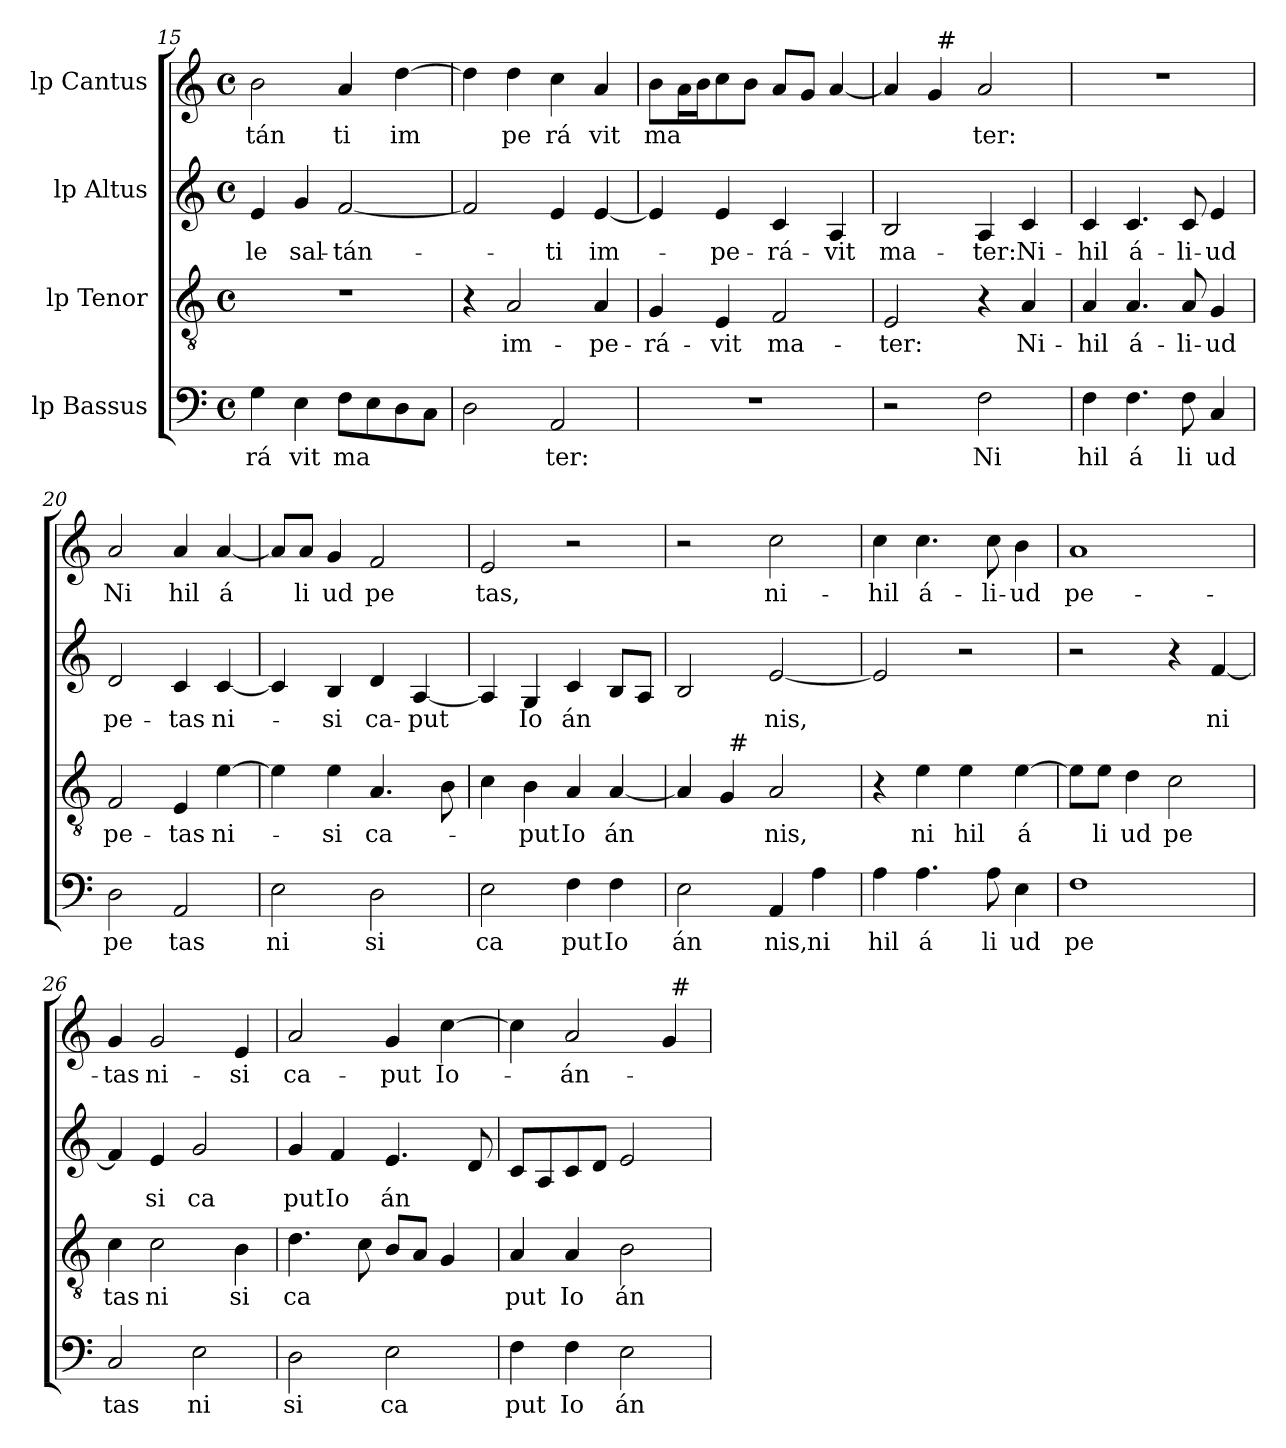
**kern	**text	**kern	**text	**kern	**text	**kern	**text
*part4	*part4	*part3	*part3	*part2	*part2	*part1	*part1
*staff4	*staff4	*staff3	*staff3	*staff2	*staff2	*staff1	*staff1
*I"lp Bassus	*	*I"lp Tenor	*	*I"lp Altus	*	*I"lp Cantus	*
!!LO:LB:g=z
*clefF4	*	*clefGv2	*	*clefG2	*	*clefG2	*
*M4/4	*	*M4/4	*	*M4/4	*	*M4/4	*
*met(c)	*	*met(c)	*	*met(c)	*	*met(c)	*
=15	=15	=15	=15	=15	=15	=15	=15
!	!LO:LY:b:cj	!	!	!	!LO:LY:b:cj	!	!LO:LY:b:cj
4G\	rá	1r	.	4e/	le	2b\	tán
!	!LO:LY:b:cj	!	!	!	!LO:LY:b:cj	!	!
4E\	vit	.	.	4g/	sal-	.	.
!	!LO:LY:b	!	!	!	!LO:LY:b:cj	!	!LO:LY:b:cj
8F\L	ma	.	.	[<2f/	-tán-	4a/	ti
8E\	.	.	.	.	.	.	.
!	!	!	!	!	!	!	!LO:LY:b:cj
8D\	.	.	.	.	.	[>4dd\	im
8C\J	.	.	.	.	.	.	.
=16	=16	=16	=16	=16	=16	=16	=16
2D\	.	4r	.	2f/]	.	4dd\]	.
!	!	!	!LO:LY:b:cj	!	!	!	!LO:LY:b:cj
.	.	2A/	im-	.	.	4dd\	pe
!	!LO:LY:b:cj	!	!	!	!LO:LY:b:cj	!	!LO:LY:b:cj
2AA/	ter:	.	.	4e/	-ti	4cc\	rá
!	!	!	!LO:LY:b:cj	!	!LO:LY:b:cj	!	!LO:LY:b:cj
.	.	4A/	-pe-	[<4e/	im-	4a/	vit
=17	=17	=17	=17	=17	=17	=17	=17
!	!	!	!LO:LY:b:cj	!	!	!	!LO:LY:b
1r	.	4G/	-rá-	4e/]	.	8b\L	ma
.	.	.	.	.	.	16a\	.
.	.	.	.	.	.	16b\	.
!	!	!	!LO:LY:b:cj	!	!LO:LY:b:cj	!	!
.	.	4E/	-vit	4e/	-pe-	8cc\	.
.	.	.	.	.	.	8b\J	.
!	!	!	!LO:LY:b:cj	!	!LO:LY:b:cj	!	!
.	.	2F/	ma-	4c/	-rá-	8a/L	.
.	.	.	.	.	.	8g/J	.
!	!	!	!	!	!LO:LY:b:cj	!	!
.	.	.	.	4A/	-vit	[<4a/	.
=18	=18	=18	=18	=18	=18	=18	=18
!	!	!	!LO:LY:b:cj	!	!LO:LY:b:cj	!	!
*	*	*	*	*	*	*^	*
2r	.	2E/	-ter:	2B/	ma-	4a/]	4ryy	.
.	.	.	.	.	.	4g/	64ryy	.
!	!	!	!	!	!	!	!LO:TX:a:t=#	!
.	.	.	.	.	.	.	2ryy	.
!	!LO:LY:b:cj	!	!	!	!LO:LY:b:cj	!	!	!LO:LY:b:cj
2F\	Ni	4r	.	4A/	-ter:	2a/	.	ter:
!	!	!	!LO:LY:b:cj	!	!LO:LY:b:cj	!	!	!
.	.	4A/	Ni-	4c/	Ni-	.	.	.
.	.	.	.	.	.	.	8...ryy	.
=19	=19	=19	=19	=19	=19	=19	=19	=19
!	!LO:LY:b:cj	!	!LO:LY:b:cj	!	!LO:LY:b:cj	!	!	!
*	*	*	*	*	*	*v	*v	*
4F\	hil	4A/	-hil	4c/	-hil	1r	.
!	!LO:LY:b:cj	!	!LO:LY:b:cj	!	!LO:LY:b:cj	!	!
4.F\	á	4.A/	á-	4.c/	á-	.	.
!	!LO:LY:b:cj	!	!LO:LY:b:cj	!	!LO:LY:b:cj	!	!
8F\	li	8A/	-li-	8c/	-li-	.	.
!	!LO:LY:b:cj	!	!LO:LY:b:cj	!	!LO:LY:b:cj	!	!
4C/	ud	4G/	-ud	4e/	-ud	.	.
=20	=20	=20	=20	=20	=20	=20	=20
!	!LO:LY:b:cj	!	!LO:LY:b:cj	!	!LO:LY:b:cj	!	!LO:LY:b:cj
2D\	pe	2F/	pe-	2d/	pe-	2a/	Ni
!	!LO:LY:b:cj	!	!LO:LY:b:cj	!	!LO:LY:b:cj	!	!LO:LY:b:cj
2AA/	tas	4E/	-tas	4c/	-tas	4a/	hil
!	!	!	!LO:LY:b:cj	!	!LO:LY:b:cj	!	!LO:LY:b:cj
.	.	[>4e\	ni-	[<4c/	ni-	[<4a/	á
=21	=21	=21	=21	=21	=21	=21	=21
!	!LO:LY:b:cj	!	!	!	!	!	!
2E\	ni	4e\]	.	4c/]	.	8a/L]	.
!	!	!	!	!	!	!	!LO:LY:b:cj
.	.	.	.	.	.	8a/J	li
!	!	!	!LO:LY:b:cj	!	!LO:LY:b:cj	!	!LO:LY:b:cj
.	.	4e\	-si	4B/	-si	4g/	ud
!	!LO:LY:b:cj	!	!LO:LY:b:cj	!	!LO:LY:b:cj	!	!LO:LY:b:cj
2D\	si	4.A/	ca-	4d/	ca-	2f/	pe
!	!	!	!	!	!LO:LY:b:cj	!	!
.	.	.	.	[>4A/	-put	.	.
.	.	8B\	.	.	.	.	.
!!LO:LB:g=z
=22	=22	=22	=22	=22	=22	=22	=22
!	!LO:LY:b:cj	!	!	!	!	!	!LO:LY:b:cj
2E\	ca	4c\	.	4A/]	.	2e/	tas,
!	!	!	!LO:LY:b:cj	!	!LO:LY:b:cj	!	!
.	.	4B\	-put	4G/	Io	.	.
!	!LO:LY:b:cj	!	!LO:LY:b:cj	!	!LO:LY:b:cj	!	!
4F\	put	4A/	Io	4c/	án	2r	.
!	!LO:LY:b:cj	!	!LO:LY:b:cj	!	!	!	!
4F\	Io	[<4A/	án	8B/L	.	.	.
.	.	.	.	8A/J	.	.	.
=23	=23	=23	=23	=23	=23	=23	=23
!	!LO:LY:b:cj	!	!	!	!	!	!
*	*	*^	*	*	*	*	*
2E\	án	4A/]	4ryy	.	2B/	.	2r	.
.	.	4G/	64ryy	.	.	.	.	.
!	!	!	!LO:TX:a:t=#	!	!	!	!	!
.	.	.	2ryy	.	.	.	.	.
!	!LO:LY:b:cj	!	!	!LO:LY:b:cj	!	!LO:LY:b:cj	!	!LO:LY:b:cj
4AA/	nis,	2A/	.	nis,	[<2e/	nis,	2cc\	ni-
!	!LO:LY:b:cj	!	!	!	!	!	!	!
4A\	ni	.	.	.	.	.	.	.
.	.	.	8...ryy	.	.	.	.	.
=24	=24	=24	=24	=24	=24	=24	=24	=24
!	!LO:LY:b:cj	!	!	!	!	!	!	!LO:LY:b:cj
*	*	*v	*v	*	*	*	*	*
4A\	hil	4r	.	2e/]	.	4cc\	-hil
!	!LO:LY:b:cj	!	!LO:LY:b:cj	!	!	!	!LO:LY:b:cj
4.A\	á	4e\	ni	.	.	4.cc\	á-
!	!	!	!LO:LY:b:cj	!	!	!	!
.	.	4e\	hil	2r	.	.	.
!	!LO:LY:b:cj	!	!	!	!	!	!LO:LY:b:cj
8A\	li	.	.	.	.	8cc\	-li-
!	!LO:LY:b:cj	!	!LO:LY:b:cj	!	!	!	!LO:LY:b:cj
4E\	ud	[>4e\	á	.	.	4b\	-ud
=25	=25	=25	=25	=25	=25	=25	=25
!	!LO:LY:b:cj	!	!	!	!	!	!LO:LY:b:cj
1F	pe	8e\L]	.	2r	.	1a	pe-
!	!	!	!LO:LY:b:cj	!	!	!	!
.	.	8e\J	li	.	.	.	.
!	!	!	!LO:LY:b:cj	!	!	!	!
.	.	4d\	ud	.	.	.	.
!	!	!	!LO:LY:b:cj	!	!	!	!
.	.	2c\	pe	4r	.	.	.
!	!	!	!	!	!LO:LY:b:cj	!	!
.	.	.	.	[<4f/	ni	.	.
=26	=26	=26	=26	=26	=26	=26	=26
!	!LO:LY:b:cj	!	!LO:LY:b:cj	!	!	!	!LO:LY:b:cj
2C/	tas	4c\	tas	4f/]	.	4g/	-tas
!	!	!	!LO:LY:b:cj	!	!LO:LY:b:cj	!	!LO:LY:b:cj
.	.	2c\	ni	4e/	si	2g/	ni-
!	!LO:LY:b:cj	!	!	!	!LO:LY:b:cj	!	!
2E\	ni	.	.	2g/	ca	.	.
!	!	!	!LO:LY:b:cj	!	!	!	!LO:LY:b:cj
.	.	4B\	si	.	.	4e/	-si
=27	=27	=27	=27	=27	=27	=27	=27
!	!LO:LY:b:cj	!	!LO:LY:b:cj	!	!LO:LY:b:cj	!	!LO:LY:b:cj
2D\	si	4.d\	ca	4g/	put	2a/	ca-
!	!	!	!	!	!LO:LY:b:cj	!	!
.	.	.	.	4f/	Io	.	.
.	.	8c\	.	.	.	.	.
!	!LO:LY:b:cj	!	!	!	!LO:LY:b:cj	!	!LO:LY:b:cj
2E\	ca	8B/L	.	4.e/	án	4g/	-put
.	.	8A/J	.	.	.	.	.
!	!	!	!	!	!	!	!LO:LY:b:cj
.	.	4G/	.	.	.	[>4cc\	Io-
.	.	.	.	8d/	.	.	.
=28	=28	=28	=28	=28	=28	=28	=28
!	!LO:LY:b:cj	!	!LO:LY:b:cj	!	!	!	!
*	*	*	*	*	*	*^	*
4F\	put	4A/	put	8c/L	.	4cc\]	2ryy	.
.	.	.	.	8A/	.	.	.	.
!	!LO:LY:b:cj	!	!LO:LY:b:cj	!	!	!	!	!LO:LY:b:cj
4F\	Io	4A/	Io	8c/	.	2a/	.	-án-
.	.	.	.	8d/J	.	.	.	.
!	!LO:LY:b:cj	!	!LO:LY:b:cj	!	!	!	!	!
2E\	án	2B\	án	2e/	.	.	4ryy	.
.	.	.	.	.	.	4g/	64ryy	.
!	!	!	!	!	!	!	!LO:TX:a:t=#	!
.	.	.	.	.	.	.	8...ryy	.
*	*	*	*	*	*	*v	*v	*
=	=	=	=	=	=	=	=
*-	*-	*-	*-	*-	*-	*-	*-
